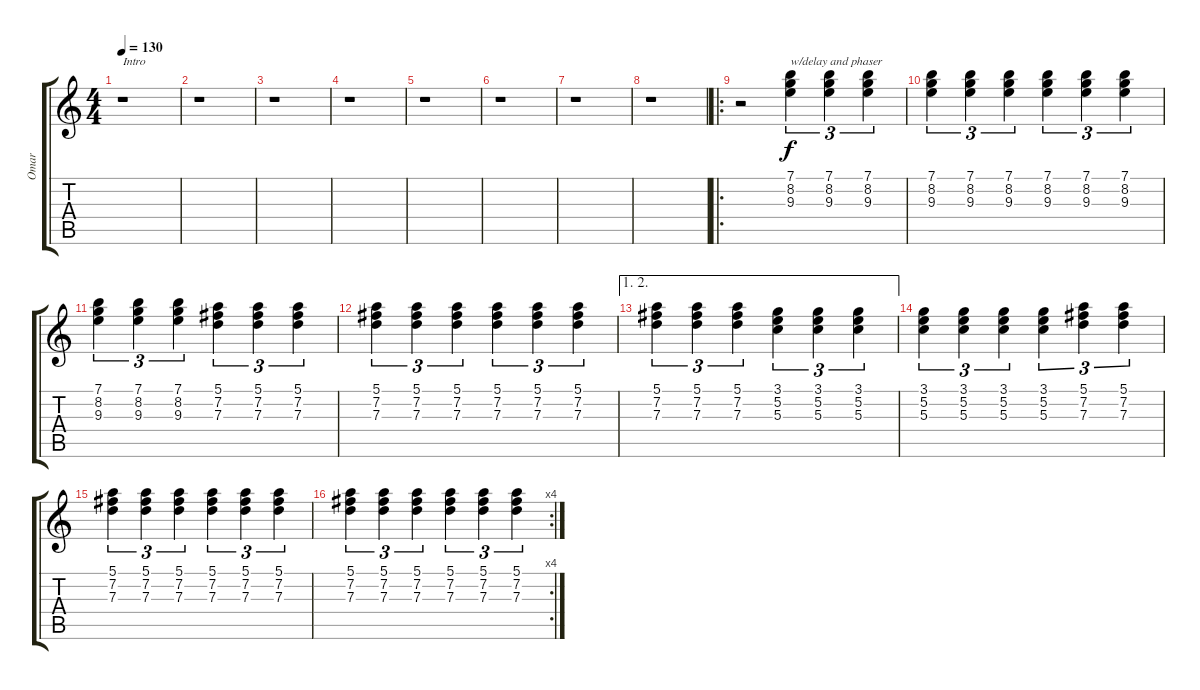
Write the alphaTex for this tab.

\track ("Omar" "Omar") {instrument distortionguitar}
\staff {score tabs}
\tuning (E4 B3 G3 D3 A2 E2) {hide}
\ts (4 4)
\tempo 130
\clef g2
\ks c
r.1{txt "Intro" dy f instrument distortionguitar} |
r.1 |
r.1 |
r.1 |
r.1 |
r.1 |
r.1 |
r.1 |
\ro
r.2 (7.1 8.2 9.3).4{tu (3 2) txt "w/delay and phaser"} (7.1 8.2 9.3).4{tu (3 2)} (7.1 8.2 9.3).4{tu (3 2)} |
(7.1 8.2 9.3).4{tu (3 2)} (7.1 8.2 9.3).4{tu (3 2)} (7.1 8.2 9.3).4{tu (3 2)} (7.1 8.2 9.3).4{tu (3 2)} (7.1 8.2 9.3).4{tu (3 2)} (7.1 8.2 9.3).4{tu (3 2)} |
(7.1 8.2 9.3).4{tu (3 2)} (7.1 8.2 9.3).4{tu (3 2)} (7.1 8.2 9.3).4{tu (3 2)} (5.1 7.2 7.3).4{tu (3 2)} (5.1 7.2 7.3).4{tu (3 2)} (5.1 7.2 7.3).4{tu (3 2)} |
(5.1 7.2 7.3).4{tu (3 2)} (5.1 7.2 7.3).4{tu (3 2)} (5.1 7.2 7.3).4{tu (3 2)} (5.1 7.2 7.3).4{tu (3 2)} (5.1 7.2 7.3).4{tu (3 2)} (5.1 7.2 7.3).4{tu (3 2)} |
\ae (1 2)
(5.1 7.2 7.3).4{tu (3 2)} (5.1 7.2 7.3).4{tu (3 2)} (5.1 7.2 7.3).4{tu (3 2)} (3.1 5.2 5.3).4{tu (3 2)} (3.1 5.2 5.3).4{tu (3 2)} (3.1 5.2 5.3).4{tu (3 2)} |
(3.1 5.2 5.3).4{tu (3 2)} (3.1 5.2 5.3).4{tu (3 2)} (3.1 5.2 5.3).4{tu (3 2)} (3.1 5.2 5.3).4{tu (3 2)} (5.1 7.2 7.3).4{tu (3 2)} (5.1 7.2 7.3).4{tu (3 2)} |
(5.1 7.2 7.3).4{tu (3 2)} (5.1 7.2 7.3).4{tu (3 2)} (5.1 7.2 7.3).4{tu (3 2)} (5.1 7.2 7.3).4{tu (3 2)} (5.1 7.2 7.3).4{tu (3 2)} (5.1 7.2 7.3).4{tu (3 2)} |
\rc 4
(5.1 7.2 7.3).4{tu (3 2)} (5.1 7.2 7.3).4{tu (3 2)} (5.1 7.2 7.3).4{tu (3 2)} (5.1 7.2 7.3).4{tu (3 2)} (5.1 7.2 7.3).4{tu (3 2)} (5.1 7.2 7.3).4{tu (3 2)}
